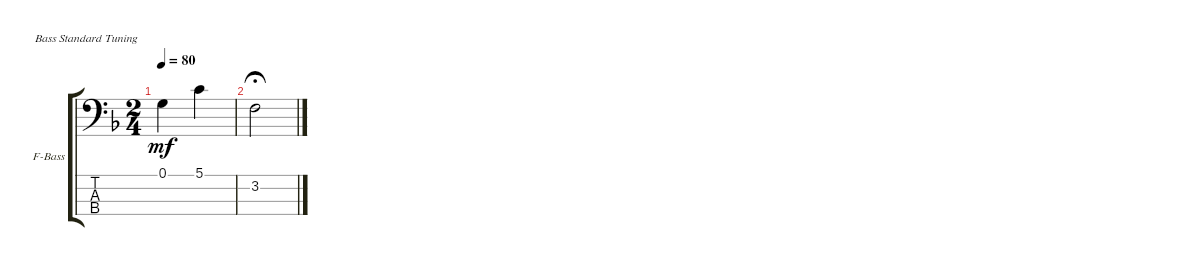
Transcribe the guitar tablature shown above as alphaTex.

\defaultSystemsLayout 4
\bracketExtendMode groupsimilarinstruments
\firstSystemTrackNameOrientation horizontal
\otherSystemsTrackNameOrientation horizontal
\track ("Fretless Bass" "F-Bass") {instrument fretlessbass}
\staff {score tabs}
\tuning (G2 D2 A1 E1)
\ts (2 4)
\tempo 80
\clef f4
\ks f
0.1.4{dy mf} 5.1.4 |
3.2.2{fermata (medium 0.3)}
